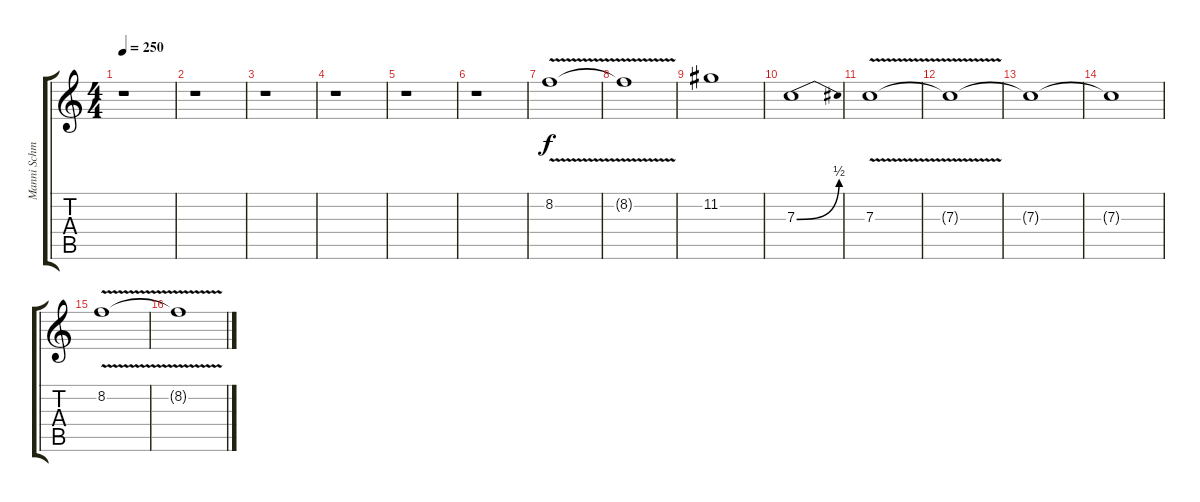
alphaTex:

\track ("Manni Schmidt (Solista 1)" "Manni Schm") {instrument distortionguitar}
\staff {score tabs}
\tuning (D4 A3 F3 C3 G2 D2) {hide}
\ts (4 4)
\tempo 250
\clef g2
\ks c
r.1{dy f} |
r.1 |
r.1 |
r.1 |
r.1 |
r.1 |
8.2{v}.1 |
8.2{t}.1 |
11.2.1 |
7.3{be (bend 0 0 60 2)}.1 |
7.3{v}.1 |
7.3{t}.1 |
7.3{t}.1 |
7.3{t}.1 |
8.2{v}.1 |
8.2{t}.1
